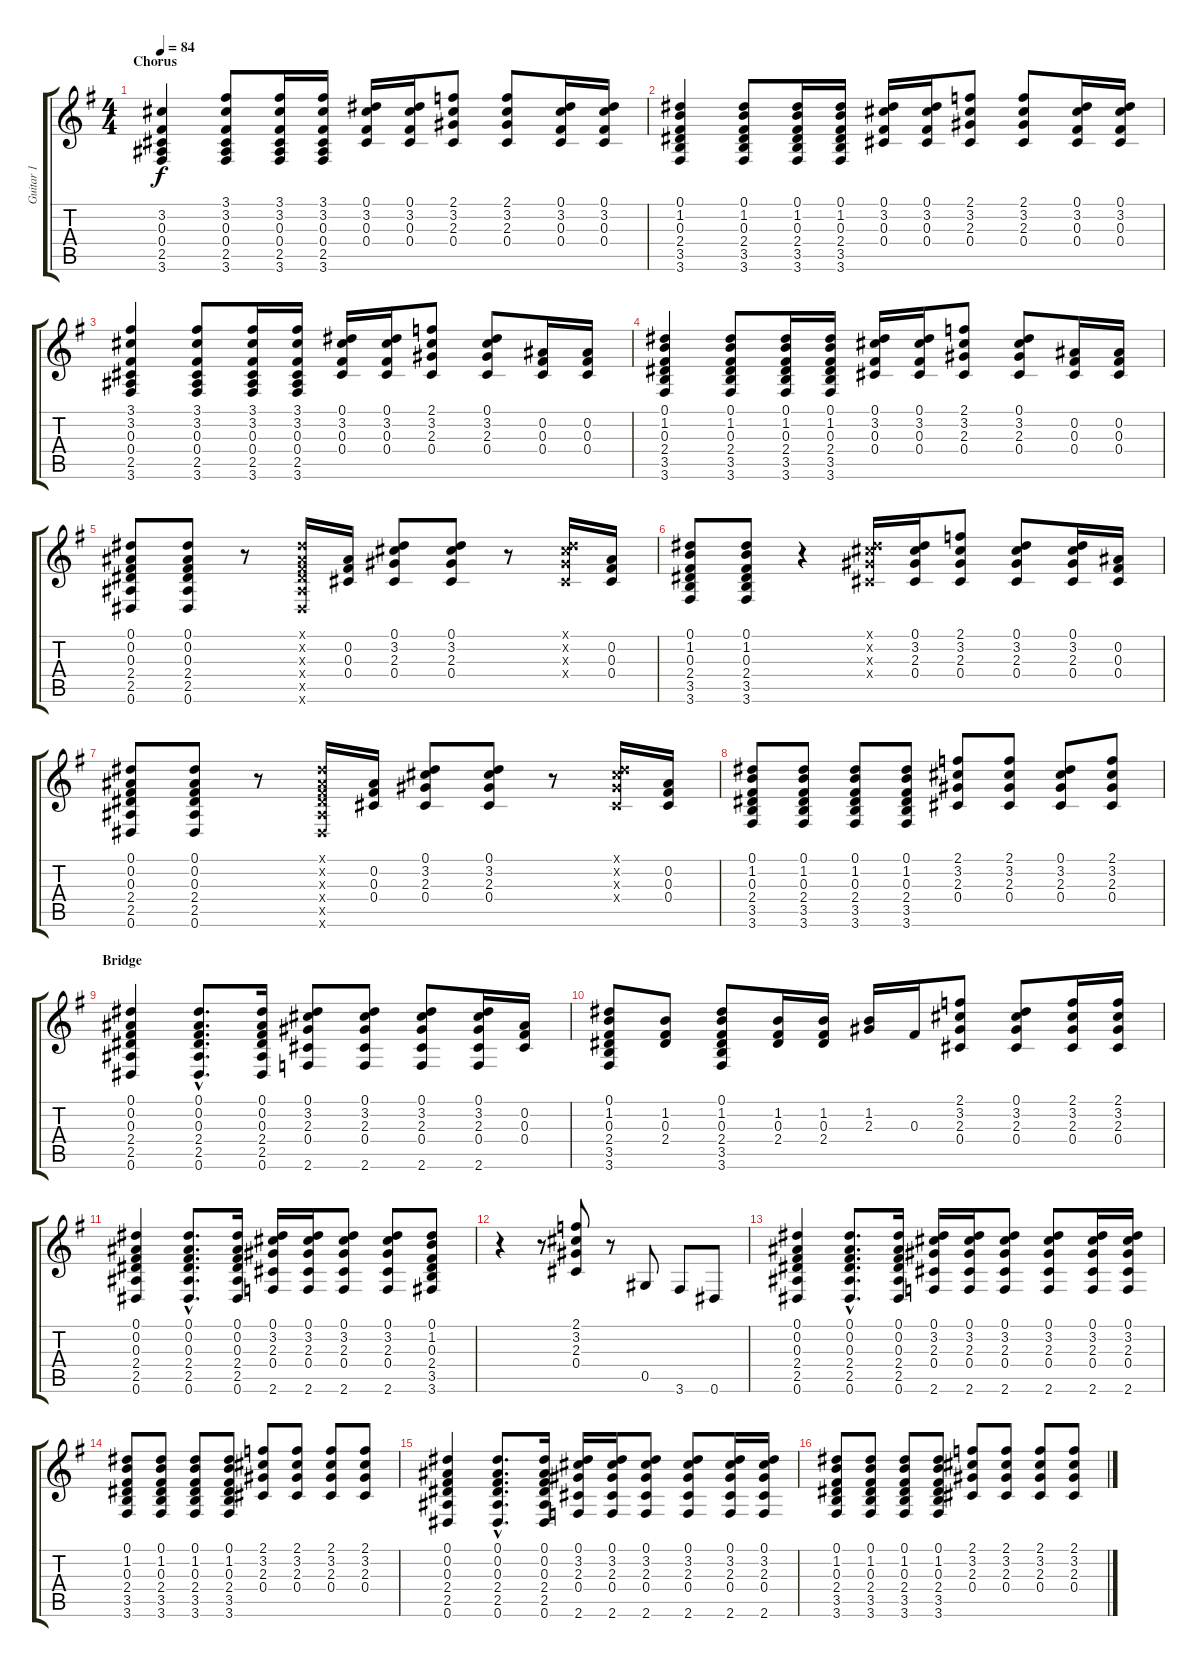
\track ("Guitar 1" "Guitar 1") {instrument acousticguitarnylon}
\staff {score tabs}
\tuning (Eb4 Bb3 Gb3 Db3 Ab2 Eb2) {hide}
\ts (4 4)
\section ("" "Chorus")
\tempo 84
\clef g2
\ks g
(3.2 0.3 0.4 2.5 3.6).4{dy f} (3.1 3.2 0.3 0.4 2.5 3.6).8 (3.1 3.2 0.3 0.4 2.5 3.6).16 (3.1 3.2 0.3 0.4 2.5 3.6).16 (0.1 3.2 0.3 0.4).16 (0.1 3.2 0.3 0.4).16 (2.1 3.2 2.3 0.4).8 (2.1 3.2 2.3 0.4).8 (0.1 3.2 0.3 0.4).16 (0.1 3.2 0.3 0.4).16 |
(0.1 1.2 0.3 2.4 3.5 3.6).4 (0.1 1.2 0.3 2.4 3.5 3.6).8 (0.1 1.2 0.3 2.4 3.5 3.6).16 (0.1 1.2 0.3 2.4 3.5 3.6).16 (0.1 3.2 0.3 0.4).16 (0.1 3.2 0.3 0.4).16 (2.1 3.2 2.3 0.4).8 (2.1 3.2 2.3 0.4).8 (0.1 3.2 0.3 0.4).16 (0.1 3.2 0.3 0.4).16 |
(3.1 3.2 0.3 0.4 2.5 3.6).4 (3.1 3.2 0.3 0.4 2.5 3.6).8 (3.1 3.2 0.3 0.4 2.5 3.6).16 (3.1 3.2 0.3 0.4 2.5 3.6).16 (0.1 3.2 0.3 0.4).16 (0.1 3.2 0.3 0.4).16 (2.1 3.2 2.3 0.4).8 (0.1 3.2 2.3 0.4).8 (0.2 0.3 0.4).16 (0.2 0.3 0.4).16 |
(0.1 1.2 0.3 2.4 3.5 3.6).4 (0.1 1.2 0.3 2.4 3.5 3.6).8 (0.1 1.2 0.3 2.4 3.5 3.6).16 (0.1 1.2 0.3 2.4 3.5 3.6).16 (0.1 3.2 0.3 0.4).16 (0.1 3.2 0.3 0.4).16 (2.1 3.2 2.3 0.4).8 (0.1 3.2 2.3 0.4).8 (0.2 0.3 0.4).16 (0.2 0.3 0.4).16 |
(0.1 0.2 0.3 2.4 2.5 0.6).8 (0.1 0.2 0.3 2.4 2.5 0.6).8 r.8 (0.1{x} 0.2{x} 0.3{x} 2.4{x} 2.5{x} 0.6{x}).16 (0.2 0.3 0.4).16 (0.1 3.2 2.3 0.4).8 (0.1 3.2 2.3 0.4).8 r.8 (0.1{x} 3.2{x} 2.3{x} 0.4{x}).16 (0.2 0.3 0.4).16 |
(0.1 1.2 0.3 2.4 3.5 3.6).8 (0.1 1.2 0.3 2.4 3.5 3.6).8 r.4 (0.1{x} 3.2{x} 2.3{x} 0.4{x}).16 (0.1 3.2 2.3 0.4).16 (2.1 3.2 2.3 0.4).8 (0.1 3.2 2.3 0.4).8 (0.1 3.2 2.3 0.4).16 (0.2 0.3 0.4).16 |
(0.1 0.2 0.3 2.4 2.5 0.6).8 (0.1 0.2 0.3 2.4 2.5 0.6).8 r.8 (0.1{x} 0.2{x} 0.3{x} 2.4{x} 2.5{x} 0.6{x}).16 (0.2 0.3 0.4).16 (0.1 3.2 2.3 0.4).8 (0.1 3.2 2.3 0.4).8 r.8 (0.1{x} 3.2{x} 2.3{x} 0.4{x}).16 (0.2 0.3 0.4).16 |
(0.1 1.2 0.3 2.4 3.5 3.6).8 (0.1 1.2 0.3 2.4 3.5 3.6).8 (0.1 1.2 0.3 2.4 3.5 3.6).8 (0.1 1.2 0.3 2.4 3.5 3.6).8 (2.1 3.2 2.3 0.4).8 (2.1 3.2 2.3 0.4).8 (0.1 3.2 2.3 0.4).8 (2.1 3.2 2.3 0.4).8 |
\section ("" "Bridge")
(0.1 0.2 0.3 2.4 2.5 0.6).4 (0.1{hac} 0.2{hac} 0.3{hac} 2.4{hac} 2.5{hac} 0.6{hac}).8{d} (0.1 0.2 0.3 2.4 2.5 0.6).16 (0.1 3.2 2.3 0.4 2.6).8 (0.1 3.2 2.3 0.4 2.6).8 (0.1 3.2 2.3 0.4 2.6).8 (0.1 3.2 2.3 0.4 2.6).16 (0.2 0.3 0.4).16 |
(0.1 1.2 0.3 2.4 3.5 3.6).8 (1.2 0.3 2.4).8 (0.1 1.2 0.3 2.4 3.5 3.6).8 (1.2 0.3 2.4).16 (1.2 0.3 2.4).16 (1.2 2.3).16 0.3.16 (2.1 3.2 2.3 0.4).8 (0.1 3.2 2.3 0.4).8 (2.1 3.2 2.3 0.4).16 (2.1 3.2 2.3 0.4).16 |
(0.1 0.2 0.3 2.4 2.5 0.6).4 (0.1{hac} 0.2{hac} 0.3{hac} 2.4{hac} 2.5{hac} 0.6{hac}).8{d} (0.1 0.2 0.3 2.4 2.5 0.6).16 (0.1 3.2 2.3 0.4 2.6).16 (0.1 3.2 2.3 0.4 2.6).16 (0.1 3.2 2.3 0.4 2.6).8 (0.1 3.2 2.3 0.4 2.6).8 (0.1 1.2 0.3 2.4 3.5 3.6).8 |
r.4 r.8 (2.1 3.2 2.3 0.4).8 r.8 0.5.8 3.6.8 0.6.8 |
(0.1 0.2 0.3 2.4 2.5 0.6).4 (0.1{hac} 0.2{hac} 0.3{hac} 2.4{hac} 2.5{hac} 0.6{hac}).8{d} (0.1 0.2 0.3 2.4 2.5 0.6).16 (0.1 3.2 2.3 0.4 2.6).16 (0.1 3.2 2.3 0.4 2.6).16 (0.1 3.2 2.3 0.4 2.6).8 (0.1 3.2 2.3 0.4 2.6).8 (0.1 3.2 2.3 0.4 2.6).16 (0.1 3.2 2.3 0.4 2.6).16 |
(0.1 1.2 0.3 2.4 3.5 3.6).8 (0.1 1.2 0.3 2.4 3.5 3.6).8 (0.1 1.2 0.3 2.4 3.5 3.6).8 (0.1 1.2 0.3 2.4 3.5 3.6).8 (2.1 3.2 2.3 0.4).8 (2.1 3.2 2.3 0.4).8 (2.1 3.2 2.3 0.4).8 (2.1 3.2 2.3 0.4).8 |
(0.1 0.2 0.3 2.4 2.5 0.6).4 (0.1{hac} 0.2{hac} 0.3{hac} 2.4{hac} 2.5{hac} 0.6{hac}).8{d} (0.1 0.2 0.3 2.4 2.5 0.6).16 (0.1 3.2 2.3 0.4 2.6).16 (0.1 3.2 2.3 0.4 2.6).16 (0.1 3.2 2.3 0.4 2.6).8 (0.1 3.2 2.3 0.4 2.6).8 (0.1 3.2 2.3 0.4 2.6).16 (0.1 3.2 2.3 0.4 2.6).16 |
(0.1 1.2 0.3 2.4 3.5 3.6).8 (0.1 1.2 0.3 2.4 3.5 3.6).8 (0.1 1.2 0.3 2.4 3.5 3.6).8 (0.1 1.2 0.3 2.4 3.5 3.6).8 (2.1 3.2 2.3 0.4).8 (2.1 3.2 2.3 0.4).8 (2.1 3.2 2.3 0.4).8 (2.1 3.2 2.3 0.4).8
